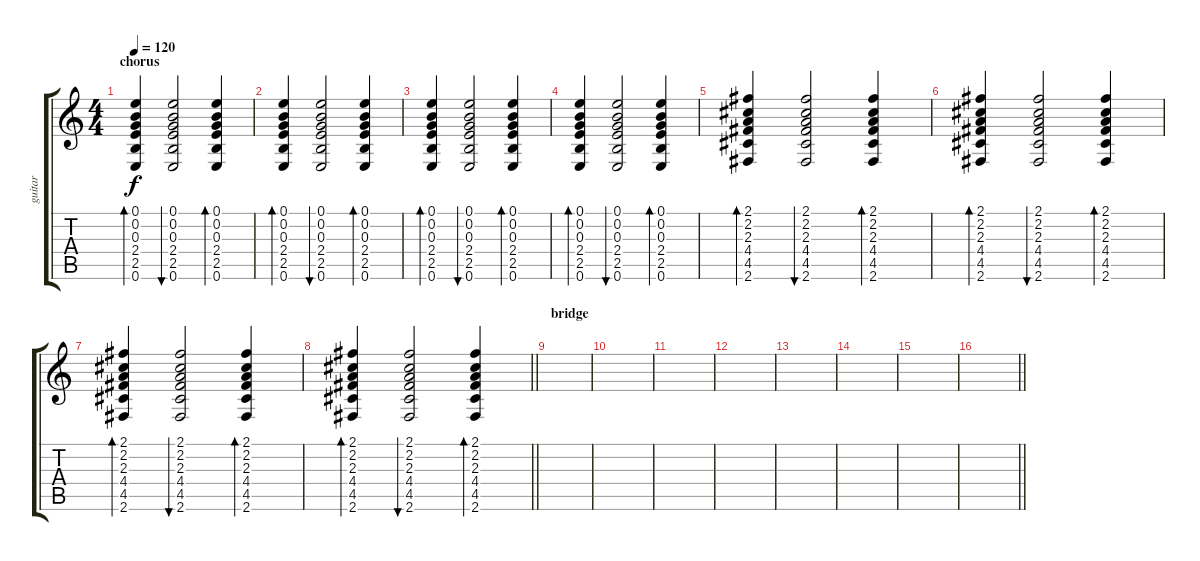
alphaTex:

\track ("guitar" "guitar") {instrument acousticguitarsteel}
\staff {score tabs}
\tuning (E4 B3 G3 D3 A2 E2) {hide}
\ts (4 4)
\section ("" "chorus")
\tempo 120
\clef g2
\ks c
(0.1 0.2 0.3 2.4 2.5 0.6).4{bd 30 dy f} (0.1 0.2 0.3 2.4 2.5 0.6).2{bu 30} (0.1 0.2 0.3 2.4 2.5 0.6).4{bd 30} |
(0.1 0.2 0.3 2.4 2.5 0.6).4{bd 30} (0.1 0.2 0.3 2.4 2.5 0.6).2{bu 30} (0.1 0.2 0.3 2.4 2.5 0.6).4{bd 30} |
(0.1 0.2 0.3 2.4 2.5 0.6).4{bd 30} (0.1 0.2 0.3 2.4 2.5 0.6).2{bu 30} (0.1 0.2 0.3 2.4 2.5 0.6).4{bd 30} |
(0.1 0.2 0.3 2.4 2.5 0.6).4{bd 30} (0.1 0.2 0.3 2.4 2.5 0.6).2{bu 30} (0.1 0.2 0.3 2.4 2.5 0.6).4{bd 30} |
(2.1 2.2 2.3 4.4 4.5 2.6).4{bd 30} (2.1 2.2 2.3 4.4 4.5 2.6).2{bu 30} (2.1 2.2 2.3 4.4 4.5 2.6).4{bd 30} |
(2.1 2.2 2.3 4.4 4.5 2.6).4{bd 30} (2.1 2.2 2.3 4.4 4.5 2.6).2{bu 30} (2.1 2.2 2.3 4.4 4.5 2.6).4{bd 30} |
(2.1 2.2 2.3 4.4 4.5 2.6).4{bd 30} (2.1 2.2 2.3 4.4 4.5 2.6).2{bu 30} (2.1 2.2 2.3 4.4 4.5 2.6).4{bd 30} |
\barLineRight lightlight
(2.1 2.2 2.3 4.4 4.5 2.6).4{bd 30} (2.1 2.2 2.3 4.4 4.5 2.6).2{bu 30} (2.1 2.2 2.3 4.4 4.5 2.6).4{bd 30} |
\section ("" "bridge")
|
|
|
|
|
|
|
\barLineRight lightlight
